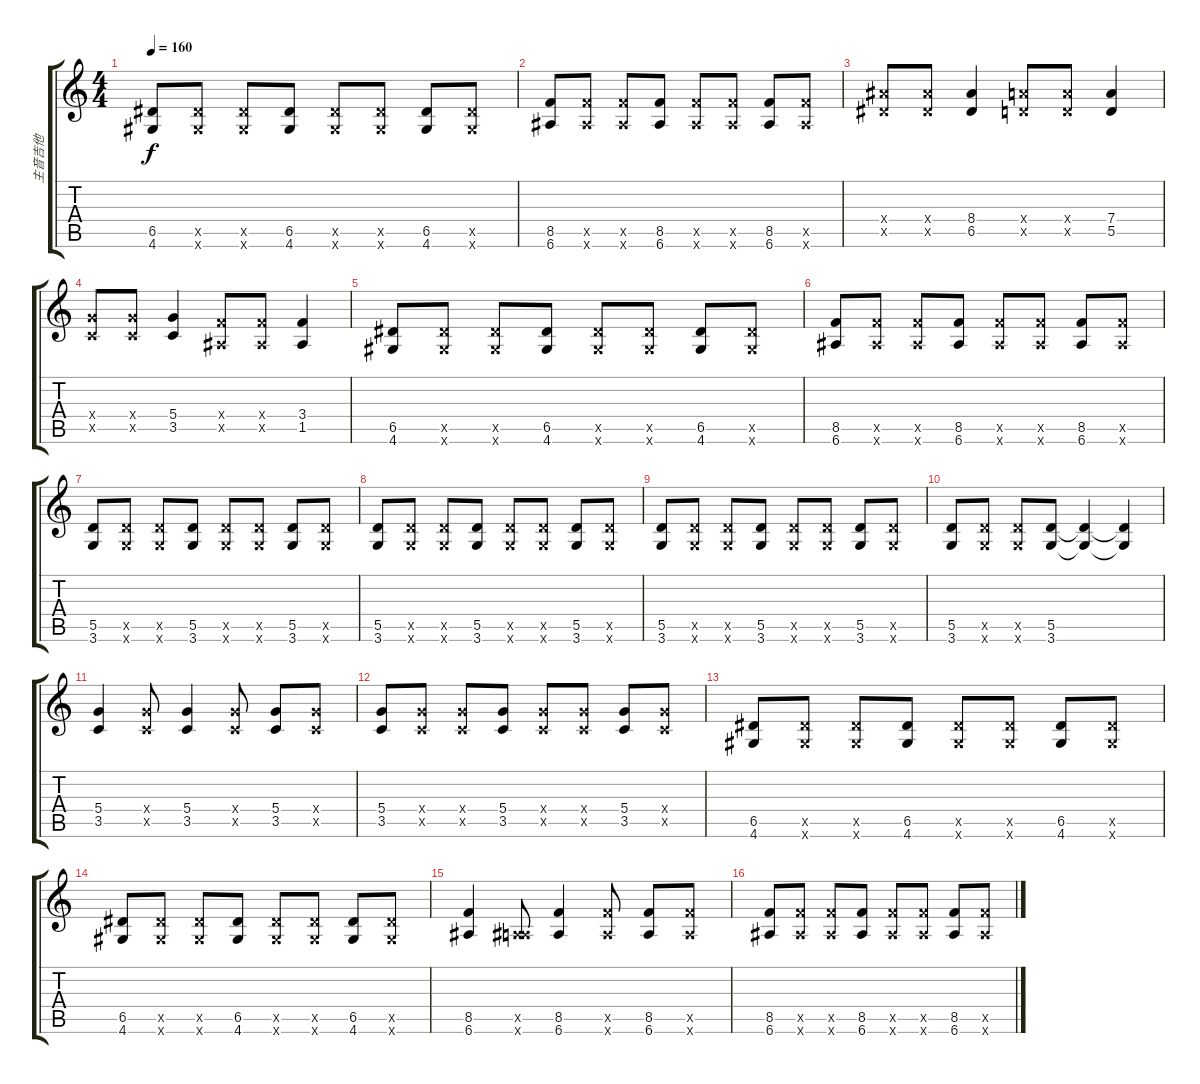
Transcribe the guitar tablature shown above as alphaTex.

\track ("主音吉他" "主音吉他") {instrument distortionguitar}
\staff {score tabs}
\tuning (E4 B3 G3 D3 A2 E2) {hide}
\ts (4 4)
\tempo 160
\clef g2
\ks c
(6.5 4.6).8{dy f volume 10 instrument overdrivenguitar} (6.5{x} 4.6{x}).8 (6.5{x} 4.6{x}).8 (6.5 4.6).8 (6.5{x} 4.6{x}).8 (6.5{x} 4.6{x}).8 (6.5 4.6).8 (6.5{x} 4.6{x}).8 |
(8.5 6.6).8 (8.5{x} 6.6{x}).8 (8.5{x} 6.6{x}).8 (8.5 6.6).8 (8.5{x} 6.6{x}).8 (8.5{x} 6.6{x}).8 (8.5 6.6).8 (8.5{x} 6.6{x}).8 |
(8.4{x} 6.5{x}).8 (8.4{x} 6.5{x}).8 (8.4 6.5).4 (7.4{x} 5.5{x}).8 (7.4{x} 5.5{x}).8 (7.4 5.5).4 |
(5.4{x} 3.5{x}).8 (5.4{x} 3.5{x}).8 (5.4 3.5).4 (3.4{x} 1.5{x}).8 (3.4{x} 1.5{x}).8 (3.4 1.5).4 |
(6.5 4.6).8 (6.5{x} 4.6{x}).8 (6.5{x} 4.6{x}).8 (6.5 4.6).8 (6.5{x} 4.6{x}).8 (6.5{x} 4.6{x}).8 (6.5 4.6).8 (6.5{x} 4.6{x}).8 |
(8.5 6.6).8 (8.5{x} 6.6{x}).8 (8.5{x} 6.6{x}).8 (8.5 6.6).8 (8.5{x} 6.6{x}).8 (8.5{x} 6.6{x}).8 (8.5 6.6).8 (8.5{x} 6.6{x}).8 |
(5.5 3.6).8 (5.5{x} 3.6{x}).8 (5.5{x} 3.6{x}).8 (5.5 3.6).8 (5.5{x} 3.6{x}).8 (5.5{x} 3.6{x}).8 (5.5 3.6).8 (5.5{x} 3.6{x}).8 |
(5.5 3.6).8 (5.5{x} 3.6{x}).8 (5.5{x} 3.6{x}).8 (5.5 3.6).8 (5.5{x} 3.6{x}).8 (5.5{x} 3.6{x}).8 (5.5 3.6).8 (5.5{x} 3.6{x}).8 |
(5.5 3.6).8 (5.5{x} 3.6{x}).8 (5.5{x} 3.6{x}).8 (5.5 3.6).8 (5.5{x} 3.6{x}).8 (5.5{x} 3.6{x}).8 (5.5 3.6).8 (5.5{x} 3.6{x}).8 |
(5.5 3.6).8 (5.5{x} 3.6{x}).8 (5.5{x} 3.6{x}).8 (5.5 3.6).8 (5.5{t} 3.6{t}).4 (5.5{t} 3.6{t}).4 |
(5.4 3.5).4 (5.4{x} 3.5{x}).8 (5.4 3.5).4 (5.4{x} 3.5{x}).8 (5.4 3.5).8 (5.4{x} 3.5{x}).8 |
(5.4 3.5).8 (5.4{x} 3.5{x}).8 (5.4{x} 3.5{x}).8 (5.4 3.5).8 (5.4{x} 3.5{x}).8 (5.4{x} 3.5{x}).8 (5.4 3.5).8 (5.4{x} 3.5{x}).8 |
(6.5 4.6).8 (6.5{x} 4.6{x}).8 (6.5{x} 4.6{x}).8 (6.5 4.6).8 (6.5{x} 4.6{x}).8 (6.5{x} 4.6{x}).8 (6.5 4.6).8 (6.5{x} 4.6{x}).8 |
(6.5 4.6).8 (6.5{x} 4.6{x}).8 (6.5{x} 4.6{x}).8 (6.5 4.6).8 (6.5{x} 4.6{x}).8 (6.5{x} 4.6{x}).8 (6.5 4.6).8 (6.5{x} 4.6{x}).8 |
(8.5 6.6).4 (0.5{x} 6.6{x}).8 (8.5 6.6).4 (8.5{x} 6.6{x}).8 (8.5 6.6).8 (8.5{x} 6.6{x}).8 |
(8.5 6.6).8 (8.5{x} 6.6{x}).8 (8.5{x} 6.6{x}).8 (8.5 6.6).8 (8.5{x} 6.6{x}).8 (8.5{x} 6.6{x}).8 (8.5 6.6).8 (8.5{x} 6.6{x}).8
